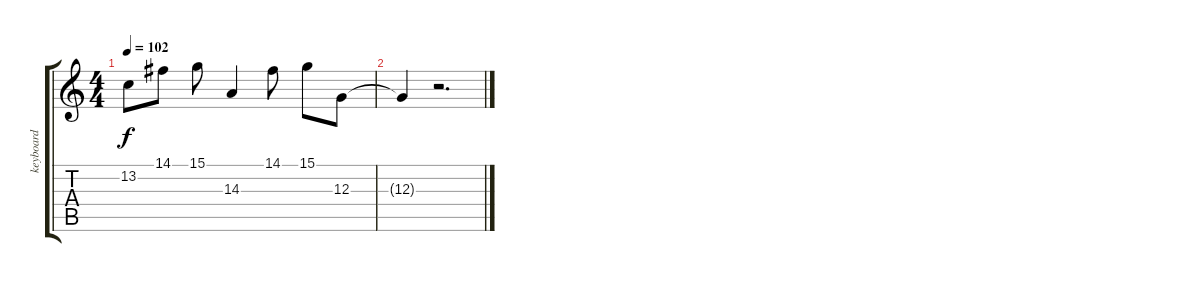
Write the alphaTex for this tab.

\track ("keyboard" "keyboard") {instrument synthbrass1}
\staff {score tabs}
\tuning (E4 B3 G3 D3 A2 E2) {hide}
\ts (4 4)
\tempo 102
\clef g2
\ks c
13.2.8{dy f} 14.1.8 15.1.8 14.3.4 14.1.8 15.1.8 12.3.8 |
12.3{t}.4 r.2{d}
